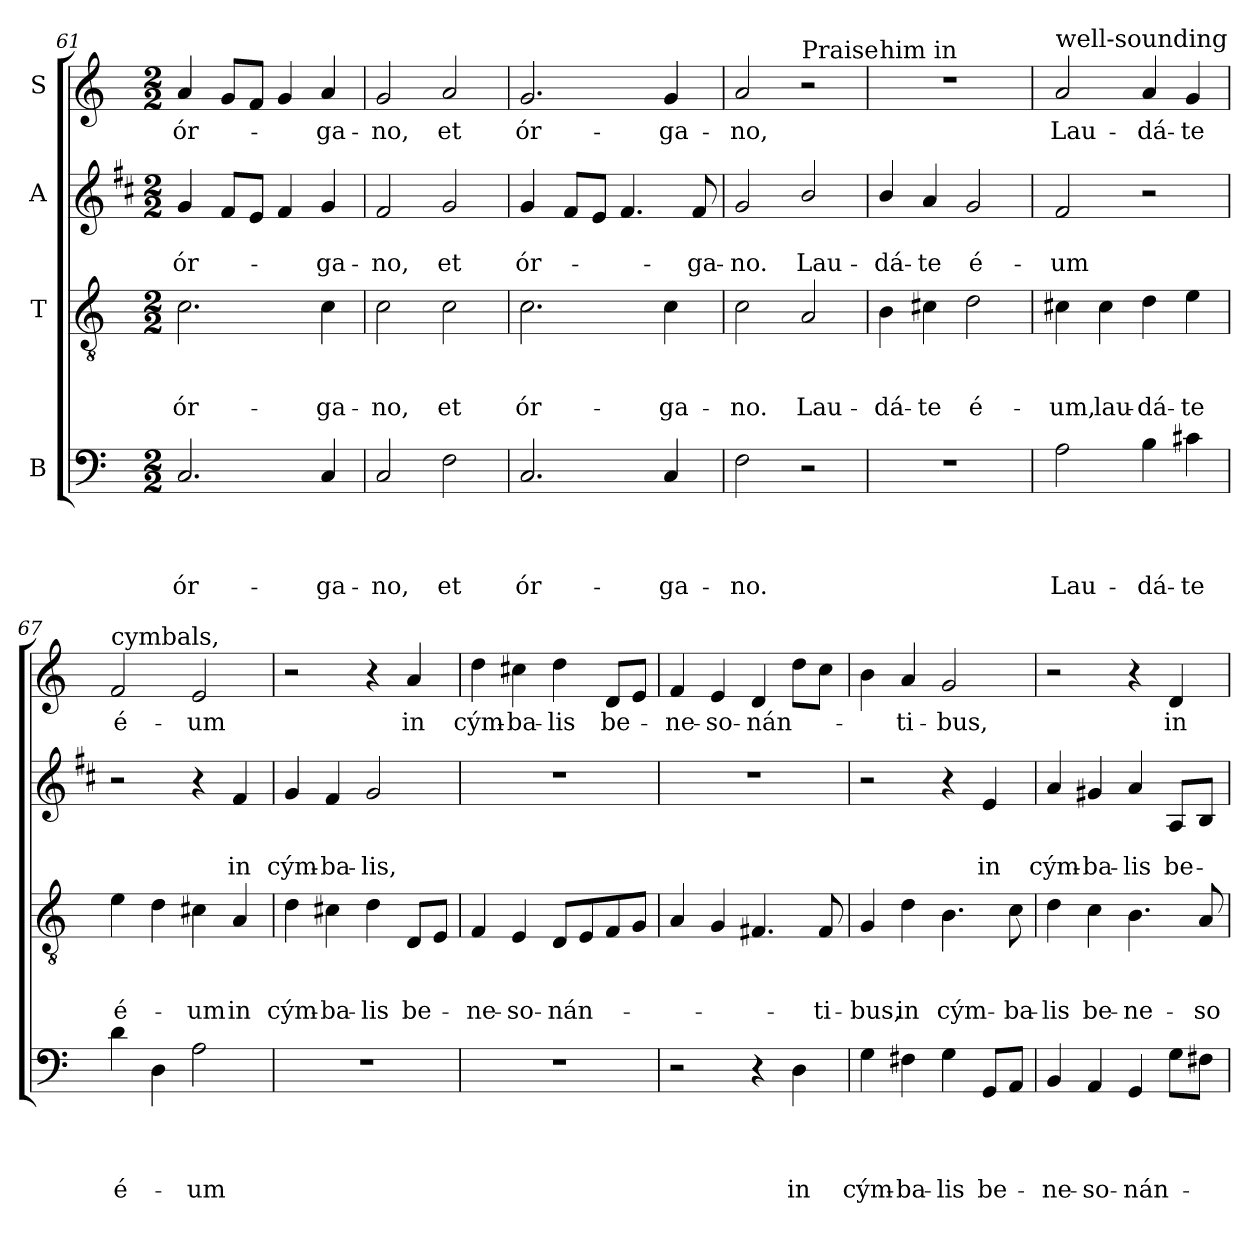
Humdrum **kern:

**kern	**text	**text	**text	**text	**kern	**text	**text	**text	**kern	**text	**text	**kern	**text
*part4	*part4	*part4	*part4	*part4	*part3	*part3	*part3	*part3	*part2	*part2	*part2	*part1	*part1
*staff4	*staff4	*staff4	*staff4	*staff4	*staff3	*staff3	*staff3	*staff3	*staff2	*staff2	*staff2	*staff1	*staff1
*I"B	*	*	*	*	*I"T	*	*	*	*I"A	*	*	*I"S	*
*clefF4	*	*	*	*	*clefGv2	*	*	*	*clefG2	*	*	*clefG2	*
*	*	*	*	*	*	*	*	*	*ITrd1c2	*	*	*	*
*k[]	*	*	*	*	*k[]	*	*	*	*k[]	*	*	*k[]	*
*C:	*	*	*	*	*C:	*	*	*	*C:	*	*	*C:	*
*M2/2	*	*	*	*	*M2/2	*	*	*	*M2/2	*	*	*M2/2	*
=61	=61	=61	=61	=61	=61	=61	=61	=61	=61	=61	=61	=61	=61
!	!	!	!	!LO:LY:b	!	!	!	!LO:LY:b	!	!	!LO:LY:b	!	!LO:LY:b
2.C/	.	.	.	ór-	2.c\	.	.	ór-	4f/	.	ór-	4a/	ór-
.	.	.	.	.	.	.	.	.	8e/L	.	.	8g/L	.
.	.	.	.	.	.	.	.	.	8d/J	.	.	8f/J	.
.	.	.	.	.	.	.	.	.	4e/	.	.	4g/	.
!	!	!	!	!LO:LY:b	!	!	!	!LO:LY:b	!	!	!LO:LY:b	!	!LO:LY:b
4C/	.	.	.	-ga-	4c\	.	.	-ga-	4f/	.	-ga-	4a/	-ga-
=62	=62	=62	=62	=62	=62	=62	=62	=62	=62	=62	=62	=62	=62
!	!	!	!	!LO:LY:b	!	!	!	!LO:LY:b	!	!	!LO:LY:b	!	!LO:LY:b
2C/	.	.	.	-no,	2c\	.	.	-no,	2e/	.	-no,	2g/	-no,
!	!	!	!	!LO:LY:b	!	!	!	!LO:LY:b	!	!	!LO:LY:b	!	!LO:LY:b
2F\	.	.	.	et	2c\	.	.	et	2f/	.	et	2a/	et
=63	=63	=63	=63	=63	=63	=63	=63	=63	=63	=63	=63	=63	=63
!	!	!	!	!LO:LY:b	!	!	!	!LO:LY:b	!	!	!LO:LY:b	!	!LO:LY:b
2.C/	.	.	.	ór-	2.c\	.	.	ór-	4f/	.	ór-	2.g/	ór-
.	.	.	.	.	.	.	.	.	8e/L	.	.	.	.
.	.	.	.	.	.	.	.	.	8d/J	.	.	.	.
.	.	.	.	.	.	.	.	.	4.e/	.	.	.	.
!	!	!	!	!LO:LY:b	!	!	!	!LO:LY:b	!	!	!	!	!LO:LY:b
4C/	.	.	.	-ga-	4c\	.	.	-ga-	.	.	.	4g/	-ga-
!	!	!	!	!	!	!	!	!	!	!	!LO:LY:b	!	!
.	.	.	.	.	.	.	.	.	8e/	.	-ga-	.	.
=64	=64	=64	=64	=64	=64	=64	=64	=64	=64	=64	=64	=64	=64
!	!	!	!	!LO:LY:b	!	!	!	!LO:LY:b	!	!	!LO:LY:b	!	!LO:LY:b
2F\	.	.	.	-no.	2c\	.	.	-no.	2f/	.	-no.	2a/	-no,
!	!	!	!	!	!	!	!	!	!	!	!	!LO:TX:a:t=Praise	!
!	!	!	!	!	!	!	!	!LO:LY:b	!	!	!LO:LY:b	!	!
2r	.	.	.	.	2A/	.	.	Lau-	2a/	.	Lau-	2r	.
=65	=65	=65	=65	=65	=65	=65	=65	=65	=65	=65	=65	=65	=65
!	!	!	!	!	!	!	!	!	!	!	!	!LO:TX:a:t=him in	!
!	!	!	!	!	!	!	!	!LO:LY:b	!	!	!LO:LY:b	!	!
1r	.	.	.	.	4B\	.	.	-dá-	4a/	.	-dá-	1r	.
!	!	!	!	!	!	!	!	!LO:LY:b	!	!	!LO:LY:b	!	!
.	.	.	.	.	4c#X\	.	.	-te	4g/	.	-te	.	.
!	!	!	!	!	!	!	!	!LO:LY:b	!	!	!LO:LY:b	!	!
.	.	.	.	.	2d\	.	.	é-	2f/	.	é-	.	.
!!LO:LB:g=z
=66	=66	=66	=66	=66	=66	=66	=66	=66	=66	=66	=66	=66	=66
!	!	!	!	!	!	!	!	!	!	!	!	!LO:TX:a:t=well-sounding	!
!	!	!	!	!LO:LY:b	!	!	!	!LO:LY:b	!	!	!LO:LY:b	!	!LO:LY:b
2A\	.	.	.	Lau-	4c#X\	.	.	-um,	2e/	.	-um	2a/	Lau-
!	!	!	!	!	!	!	!	!LO:LY:b	!	!	!	!	!
.	.	.	.	.	4c#\	.	.	lau-	.	.	.	.	.
!	!	!	!	!LO:LY:b	!	!	!	!LO:LY:b	!	!	!	!	!LO:LY:b
4B\	.	.	.	-dá-	4d\	.	.	-dá-	2r	.	.	4a/	-dá-
!	!	!	!	!LO:LY:b	!	!	!	!LO:LY:b	!	!	!	!	!LO:LY:b
4c#X\	.	.	.	-te	4e\	.	.	-te	.	.	.	4g/	-te
=67	=67	=67	=67	=67	=67	=67	=67	=67	=67	=67	=67	=67	=67
!	!	!	!	!	!	!	!	!	!	!	!	!LO:TX:a:t=cymbals,	!
!	!	!	!	!LO:LY:b	!	!	!	!LO:LY:b	!	!	!	!	!LO:LY:b
4d\	.	.	.	é-	4e\	.	.	é-	2r	.	.	2f/	é-
4D\	.	.	.	.	4d\	.	.	.	.	.	.	.	.
!	!	!	!	!LO:LY:b	!	!	!	!LO:LY:b	!	!	!	!	!LO:LY:b
2A\	.	.	.	-um	4c#X\	.	.	-um	4r	.	.	2e/	-um
!	!	!	!	!	!	!	!	!LO:LY:b	!	!	!LO:LY:b	!	!
.	.	.	.	.	4A/	.	.	in	4e/	.	in	.	.
=68	=68	=68	=68	=68	=68	=68	=68	=68	=68	=68	=68	=68	=68
!	!	!	!	!	!	!	!	!LO:LY:b	!	!	!LO:LY:b	!	!
1r	.	.	.	.	4d\	.	.	cým-	4f/	.	cým-	2r	.
!	!	!	!	!	!	!	!	!LO:LY:b	!	!	!LO:LY:b	!	!
.	.	.	.	.	4c#X\	.	.	-ba-	4e/	.	-ba-	.	.
!	!	!	!	!	!	!	!	!LO:LY:b	!	!	!LO:LY:b	!	!
.	.	.	.	.	4d\	.	.	-lis	2f/	.	-lis,	4r	.
!	!	!	!	!	!	!	!	!LO:LY:b	!	!	!	!	!LO:LY:b
.	.	.	.	.	8D/L	.	.	be-	.	.	.	4a/	in
.	.	.	.	.	8E/J	.	.	.	.	.	.	.	.
=69	=69	=69	=69	=69	=69	=69	=69	=69	=69	=69	=69	=69	=69
!	!	!	!	!	!	!	!	!LO:LY:b	!	!	!	!	!LO:LY:b
1r	.	.	.	.	4F/	.	.	-ne-	1r	.	.	4dd\	cým-
!	!	!	!	!	!	!	!	!LO:LY:b	!	!	!	!	!LO:LY:b
.	.	.	.	.	4E/	.	.	-so-	.	.	.	4cc#X\	-ba-
!	!	!	!	!	!	!	!	!LO:LY:b	!	!	!	!	!LO:LY:b
.	.	.	.	.	8D/L	.	.	-nán-	.	.	.	4dd\	-lis
.	.	.	.	.	8E/	.	.	.	.	.	.	.	.
!	!	!	!	!	!	!	!	!	!	!	!	!	!LO:LY:b
.	.	.	.	.	8F/	.	.	.	.	.	.	8d/L	be-
.	.	.	.	.	8G/J	.	.	.	.	.	.	8e/J	.
=70	=70	=70	=70	=70	=70	=70	=70	=70	=70	=70	=70	=70	=70
!	!	!	!	!	!	!	!	!	!	!	!	!	!LO:LY:b
2r	.	.	.	.	4A/	.	.	.	1r	.	.	4f/	-ne-
!	!	!	!	!	!	!	!	!	!	!	!	!	!LO:LY:b
.	.	.	.	.	4G/	.	.	.	.	.	.	4e/	-so-
!	!	!	!	!	!	!	!	!	!	!	!	!	!LO:LY:b
4r	.	.	.	.	4.F#X/	.	.	.	.	.	.	4d/	-nán-
!	!	!	!	!LO:LY:b	!	!	!	!	!	!	!	!	!
4D\	.	.	.	in	.	.	.	.	.	.	.	8dd\L	.
!	!	!	!	!	!	!	!	!LO:LY:b	!	!	!	!	!
.	.	.	.	.	8F#/	.	.	-ti-	.	.	.	8cc\J	.
=71	=71	=71	=71	=71	=71	=71	=71	=71	=71	=71	=71	=71	=71
!	!	!	!	!LO:LY:b	!	!	!	!LO:LY:b	!	!	!	!	!
4G\	.	.	.	cým-	4G/	.	.	-bus,	2r	.	.	4b\	.
!	!	!	!	!LO:LY:b	!	!	!	!LO:LY:b	!	!	!	!	!LO:LY:b
4F#X\	.	.	.	-ba-	4d\	.	.	in	.	.	.	4a/	-ti-
!	!	!	!	!LO:LY:b	!	!	!	!LO:LY:b	!	!	!	!	!LO:LY:b
4G\	.	.	.	-lis	4.B\	.	.	cým-	4r	.	.	2g/	-bus,
!	!	!	!	!LO:LY:b	!	!	!	!	!	!	!LO:LY:b	!	!
8GG/L	.	.	.	be-	.	.	.	.	4d/	.	in	.	.
!	!	!	!	!	!	!	!	!LO:LY:b	!	!	!	!	!
8AA/J	.	.	.	.	8c\	.	.	-ba-	.	.	.	.	.
!!LO:PB:g=z
=72	=72	=72	=72	=72	=72	=72	=72	=72	=72	=72	=72	=72	=72
!	!	!	!	!LO:LY:b	!	!	!	!LO:LY:b	!	!	!LO:LY:b	!	!
4BB/	.	.	.	-ne-	4d\	.	.	-lis	4g/	.	cým-	2r	.
!	!	!	!	!LO:LY:b	!	!	!	!LO:LY:b	!	!	!LO:LY:b	!	!
4AA/	.	.	.	-so-	4c\	.	.	be-	4f#X/	.	-ba-	.	.
!	!	!	!	!LO:LY:b	!	!	!	!LO:LY:b	!	!	!LO:LY:b	!	!
4GG/	.	.	.	-nán-	4.B\	.	.	-ne-	4g/	.	-lis	4r	.
!	!	!	!	!	!	!	!	!	!	!	!LO:LY:b	!	!LO:LY:b
8G\L	.	.	.	.	.	.	.	.	8G/L	.	be-	4d/	in
!	!	!	!	!	!	!	!	!LO:LY:b	!	!	!	!	!
8F#X\J	.	.	.	.	8A/	.	.	-so-	8A/J	.	.	.	.
=	=	=	=	=	=	=	=	=	=	=	=	=	=
*-	*-	*-	*-	*-	*-	*-	*-	*-	*-	*-	*-	*-	*-
